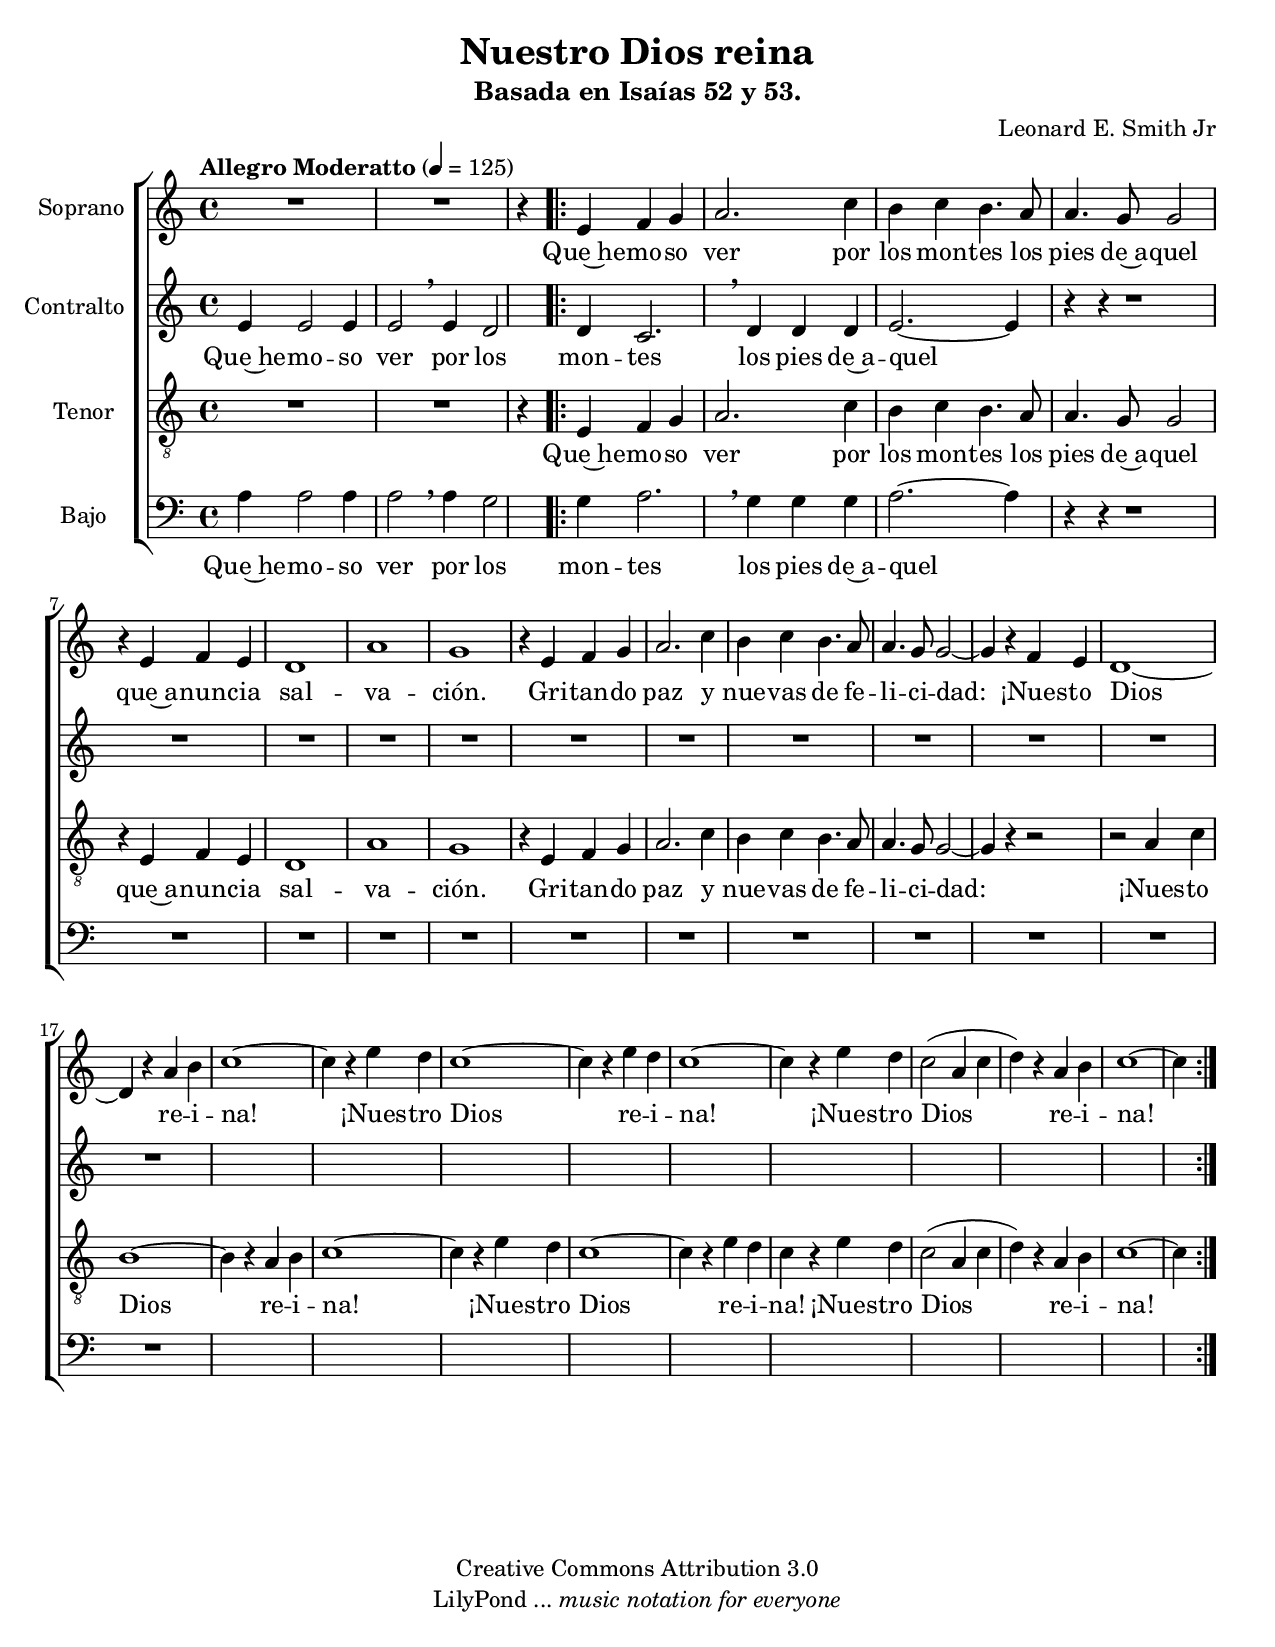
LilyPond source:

% ****************************************************************
%	Señor ten piedad - Coro Mixto
%	by serach.sam@
% ****************************************************************
\language "espanol"
\version "2.19.80"

\include "melodia.ily"

%#(set-global-staff-size 17.7)

\header {
  title = \titulo
  subtitle = \subtitulo
  composer = \autor
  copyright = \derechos
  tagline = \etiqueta
  breakbefore = ##t
}

% --- Musica

% --- Letra

\score {
  <<
     \new ChoirStaff <<
        \new Staff <<
          \set Staff.midiInstrument = #"oboe"
          \set Staff.instrumentName = #"Soprano "
          \new Voice = "soprano" << \global \soprano >>
          \new Lyrics \lyricsto "soprano" \letra
        >>
        \new Staff <<
          \set Staff.instrumentName = #"Contralto "
          \new Voice = "alto" << \global \alto >>
          \new Lyrics \lyricsto "alto" \letra
        >>
        \new Staff <<
          \set Staff.midiInstrument = #"english horn"
          \set Staff.instrumentName = #"Tenor "
          \new Voice = "tenor" << \global \tenor >>
          \new Lyrics \lyricsto "tenor" \letra
        >>
        \new Staff <<
          \set Staff.instrumentName = #"Bajo "
          \new Voice = "bajo" << \global \bajo >>
          \new Lyrics \lyricsto "bajo" \letra
        >>
     >>
  >>
  \midi {}
  \layout {}
}

%{\markup {
  \column {
    \line { 2. Abrid los ojos, la tumba mirad, resucitado ya vive el Señor. Esta es la nueva que habéis de anunciar. ¡Aleluya! }
    \line { 3. Triunfó la vida, la muerte acabó, ya mi Señor ha vencido en la cruz, el odio huya y brote el amor. ¡Aleluya! }
    \line { 4. En el cenáculo todo están; pasmados oyen la voz de Jesús: hermanos míos os traigo la paz. ¡Aleluya! }
    \line { 5. De su costado nos da a beber, su sangre y agua nos han de saciar la vida entera podrá florecer. ¡Aleluya! }
    \line { 6. Cantadle, pueblo, que él se adquirió, nos ha librado de la esclavitud por sus ovejas la vida entregó. ¡Aleluya! }
    \line { 7. Los redimidos su nombre cantad en esta fiesta de resurrección. Démosle gracias por tanta bondad. ¡Aleluya! }
    \line { 8. Por los caminos miradlos volver; hay regocijo en torno a Sión. Gitad a coro en Jerusalén. ¡Aleluya! }
    \line { 9. Entrad en Pascua, lo nuevo gustad, que venga el reino de nuestro Señor, partid el pan de la sinceridad. ¡Aleluya! }
  }
}%}

\paper {
  #(set-paper-size "letter")
}